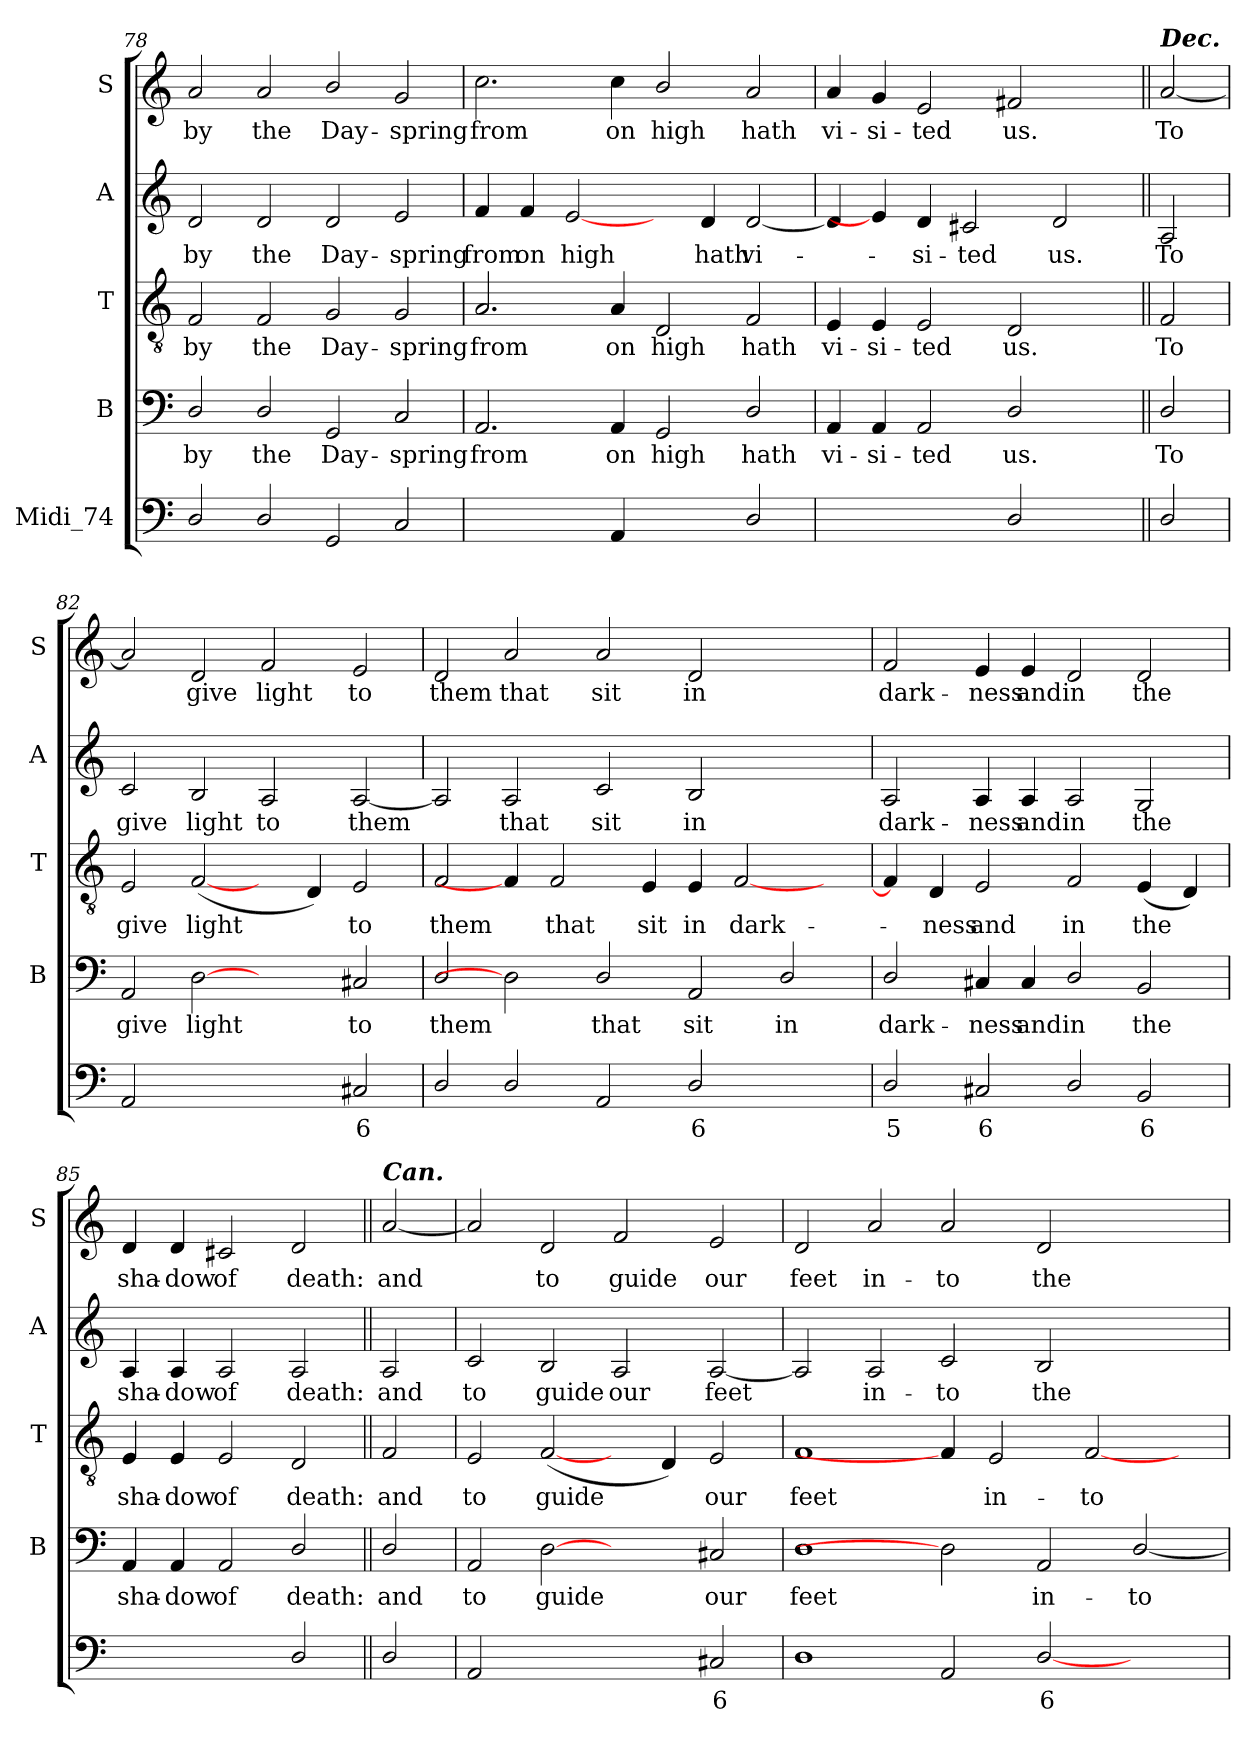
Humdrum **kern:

**kern	**text	**kern	**text	**kern	**text	**kern	**text	**kern	**text
*part5	*part5	*part4	*part4	*part3	*part3	*part2	*part2	*part1	*part1
*staff5	*staff5	*staff4	*staff4	*staff3	*staff3	*staff2	*staff2	*staff1	*staff1
*I"Midi_74	*	*I"B	*	*I"T	*	*I"A	*	*I"S	*
*	*	*I'B	*	*I'T	*	*I'A	*	*I'S	*
*clefF4	*	*clefF4	*	*clefGv2	*	*clefG2	*	*clefG2	*
*k[]	*	*k[]	*	*k[]	*	*k[]	*	*k[]	*
=78	=78	=78	=78	=78	=78	=78	=78	=78	=78
!	!	!	!LO:LY:b	!	!LO:LY:b	!	!LO:LY:b	!	!LO:LY:b
2D/	.	2D/	-by	2F/	-by	2d/	-by	2a/	-by
!	!	!	!LO:LY:b	!	!LO:LY:b	!	!LO:LY:b	!	!LO:LY:b
2D/	.	2D/	the	2F/	the	2d/	the	2a/	the
!	!	!	!LO:LY:b	!	!LO:LY:b	!	!LO:LY:b	!	!LO:LY:b
2GG/	.	2GG/	Day-	2G/	Day-	2d/	Day-	2b/	Day-
!	!	!	!LO:LY:b	!	!LO:LY:b	!	!LO:LY:b	!	!LO:LY:b
2C/	.	2C/	-spring	2G/	-spring	2e/	-spring	2g/	-spring
!!LO:PB:g=z
=79	=79	=79	=79	=79	=79	=79	=79	=79	=79
!	!LO:LY:b	!	!LO:LY:b	!	!LO:LY:b	!	!LO:LY:b	!	!LO:LY:b
[2AA/yy	6	2.AA/	from	2.A/	from	4f/	from	2.cc\	from
!	!	!	!	!	!	!	!LO:LY:b	!	!
.	.	.	.	.	.	4f/	on	.	.
!	!LO:LY:b	!	!	!	!	!	!LO:LY:b	!	!
4AA/yy]	5	.	.	.	.	[2e/	high	.	.
!	!	!	!LO:LY:b	!	!LO:LY:b	!	!	!	!LO:LY:b
4AA/	.	4AA/	on	4A/	on	.	.	4cc\	on
!	!LO:LY:b	!	!LO:LY:b	!	!LO:LY:b	!	!	!	!LO:LY:b
[4GG/yy	6	2GG/	high	2D/	high	4ryy	.	2b/	high
!	!LO:LY:b	!	!	!	!	!	!LO:LY:b	!	!
4GG/yy]	5	.	.	.	.	4d/	hath	.	.
!	!	!	!LO:LY:b	!	!LO:LY:b	!	!LO:LY:b	!	!LO:LY:b
2D/	.	2D/	hath	2F/	hath	[2d/	vi-	2a/	hath
=80	=80	=80	=80	=80	=80	=80	=80	=80	=80
!	!LO:LY:b	!	!LO:LY:b	!	!LO:LY:b	!	!	!	!LO:LY:b
[2AA/yy	4	4AA/	vi-	4E/	vi-	4d/]	.	4a/	vi-
!	!	!	!LO:LY:b	!	!LO:LY:b	!	!	!	!LO:LY:b
.	.	4AA/	-si-	4E/	-si-	4e/]	.	4g/	-si-
!	!LO:LY:b	!	!LO:LY:b	!	!LO:LY:b	!	!LO:LY:b	!	!LO:LY:b
2AA/yy]	3	2AA/	-ted	2E/	-ted	4d/	si-	2e/	-ted
!	!	!	!	!	!	!	!LO:LY:b	!	!
.	.	.	.	.	.	2c#X/	-ted	.	.
!	!	!	!LO:LY:b	!	!LO:LY:b	!	!	!	!LO:LY:b
2D/	.	2D/	us.	2D/	us.	.	.	2f#X/	us.
!	!	!	!	!	!	!	!LO:LY:b	!	!
.	.	.	.	.	.	2d/	us.	.	.
4ryy	.	4ryy	.	4ryy	.	.	.	4ryy	.
=81||	=81||	=81||	=81||	=81||	=81||	=81||	=81||	=81||	=81||
!	!	!	!	!	!	!	!	!LO:TX:a:Bi:t=Dec.	!
!	!	!	!LO:LY:b	!	!LO:LY:b	!	!LO:LY:b	!	!LO:LY:b
2D/	.	2D/	To	2F/	To	2A/	To	[2a/	To
=82	=82	=82	=82	=82	=82	=82	=82	=82	=82
!	!	!	!LO:LY:b	!	!LO:LY:b	!	!LO:LY:b	!	!
2AA/	.	2AA/	give	2E/	give	2c/	give	2a/]	.
!	!LO:LY:b	!	!LO:LY:b	!	!LO:LY:b	!	!LO:LY:b	!	!LO:LY:b
[2D\yy	6	[2D	light	(<[2F/	light	2B/	light	2d/	give
!	!LO:LY:b	!	!	!	!	!	!LO:LY:b	!	!LO:LY:b
2D\yy]	5	2ryy	.	4ryy	.	2A/	to	2f/	light
.	.	.	.	4D/)	.	.	.	.	.
!	!LO:LY:b	!	!LO:LY:b	!	!LO:LY:b	!	!LO:LY:b	!	!LO:LY:b
2C#X/	6	2C#X/	to	2E/	to	[2A/	them	2e/	to
=83	=83	=83	=83	=83	=83	=83	=83	=83	=83
!	!	!	!LO:LY:b	!	!LO:LY:b	!	!	!	!LO:LY:b
2D/	.	2D/	them	2F/	them	2A/]	.	2d/	them
!	!	!	!	!	!	!	!LO:LY:b	!	!LO:LY:b
2D/	.	2D]	.	4F/]	.	2A/	that	2a/	that
!	!	!	!	!	!LO:LY:b	!	!	!	!
.	.	.	.	2F/	that	.	.	.	.
!	!	!	!LO:LY:b	!	!	!	!LO:LY:b	!	!LO:LY:b
2AA/	.	2D/	that	.	.	2c/	sit	2a/	sit
!	!	!	!	!	!LO:LY:b	!	!	!	!
.	.	.	.	4E/	sit	.	.	.	.
!	!LO:LY:b	!	!LO:LY:b	!	!LO:LY:b	!	!LO:LY:b	!	!LO:LY:b
2D/	6	2AA/	sit	4E/	in	2B/	in	2d/	in
!	!	!	!	!	!LO:LY:b	!	!	!	!
.	.	.	.	[2F/	dark-	.	.	.	.
!	!	!	!LO:LY:b	!	!	!	!	!	!
2ryy	.	2D/	in	.	.	2ryy	.	2ryy	.
.	.	.	.	4ryy	.	.	.	.	.
!!LO:LB:g=z
=84	=84	=84	=84	=84	=84	=84	=84	=84	=84
!	!LO:LY:b	!	!LO:LY:b	!	!	!	!LO:LY:b	!	!LO:LY:b
2D/	5	2D/	dark-	4F/]	.	2A/	dark-	2f/	dark-
!	!	!	!	!	!LO:LY:b	!	!	!	!
.	.	.	.	4D/	ness	.	.	.	.
!	!LO:LY:b	!	!LO:LY:b	!	!LO:LY:b	!	!LO:LY:b	!	!LO:LY:b
2C#X/	6	4C#X/	-ness	2E/	and	4A/	-ness	4e/	-ness
!	!	!	!LO:LY:b	!	!	!	!LO:LY:b	!	!LO:LY:b
.	.	4C#/	and	.	.	4A/	and	4e/	and
!	!	!	!LO:LY:b	!	!LO:LY:b	!	!LO:LY:b	!	!LO:LY:b
2D/	.	2D/	in	2F/	in	2A/	in	2d/	in
!	!LO:LY:b	!	!LO:LY:b	!	!LO:LY:b	!	!LO:LY:b	!	!LO:LY:b
2BB/	6	2BB/	the	(<4E/	the	2G/	the	2d/	the
.	.	.	.	4D/)	.	.	.	.	.
=85	=85	=85	=85	=85	=85	=85	=85	=85	=85
!	!LO:LY:b	!	!LO:LY:b	!	!LO:LY:b	!	!LO:LY:b	!	!LO:LY:b
[2AA/yy	4	4AA/	sha-	4E/	sha-	4A/	sha-	4d/	sha-
!	!	!	!LO:LY:b	!	!LO:LY:b	!	!LO:LY:b	!	!LO:LY:b
.	.	4AA/	-dow	4E/	-dow	4A/	-dow	4d/	-dow
!	!LO:LY:b	!	!LO:LY:b	!	!LO:LY:b	!	!LO:LY:b	!	!LO:LY:b
2AA/yy]	3	2AA/	of	2E/	of	2A/	of	2c#X/	of
!	!	!	!LO:LY:b	!	!LO:LY:b	!	!LO:LY:b	!	!LO:LY:b
2D/	.	2D/	death:	2D/	death:	2A/	death:	2d/	death:
=86||	=86||	=86||	=86||	=86||	=86||	=86||	=86||	=86||	=86||
!	!	!	!	!	!	!	!	!LO:TX:a:Bi:t=Can.	!
!	!	!	!LO:LY:b	!	!LO:LY:b	!	!LO:LY:b	!	!LO:LY:b
2D/	.	2D/	and	2F/	and	2A/	and	[2a/	and
=87	=87	=87	=87	=87	=87	=87	=87	=87	=87
!	!	!	!LO:LY:b	!	!LO:LY:b	!	!LO:LY:b	!	!
2AA/	.	2AA/	to	2E/	to	2c/	to	2a/]	.
!	!LO:LY:b	!	!LO:LY:b	!	!LO:LY:b	!	!LO:LY:b	!	!LO:LY:b
[2D\yy	6	[2D	guide	(<[2F/	guide	2B/	guide	2d/	to
!	!LO:LY:b	!	!	!	!	!	!LO:LY:b	!	!LO:LY:b
2D\yy]	5	2ryy	.	4ryy	.	2A/	our	2f/	guide
.	.	.	.	4D/)	.	.	.	.	.
!	!LO:LY:b	!	!LO:LY:b	!	!LO:LY:b	!	!LO:LY:b	!	!LO:LY:b
2C#X/	6	2C#X/	our	2E/	our	[2A/	feet	2e/	our
=88	=88	=88	=88	=88	=88	=88	=88	=88	=88
!	!	!	!LO:LY:b	!	!LO:LY:b	!	!	!	!LO:LY:b
1D	.	1D	feet	1F	feet	2A/]	.	2d/	feet
!	!	!	!	!	!	!	!LO:LY:b	!	!LO:LY:b
.	.	.	.	.	.	2A/	in-	2a/	in-
!	!	!	!	!	!	!	!LO:LY:b	!	!LO:LY:b
2AA/	.	2D]	.	4F/]	.	2c/	-to	2a/	-to
!	!	!	!	!	!LO:LY:b	!	!	!	!
.	.	.	.	2E/	in-	.	.	.	.
!	!LO:LY:b	!	!LO:LY:b	!	!	!	!LO:LY:b	!	!LO:LY:b
[2D/	6	2AA/	in-	.	.	2B/	the	2d/	the
!	!	!	!	!	!LO:LY:b	!	!	!	!
.	.	.	.	[2F/	-to	.	.	.	.
!	!	!	!LO:LY:b	!	!	!	!	!	!
2ryy	.	[2D/	-to	.	.	2ryy	.	2ryy	.
.	.	.	.	4ryy	.	.	.	.	.
=	=	=	=	=	=	=	=	=	=
*-	*-	*-	*-	*-	*-	*-	*-	*-	*-
